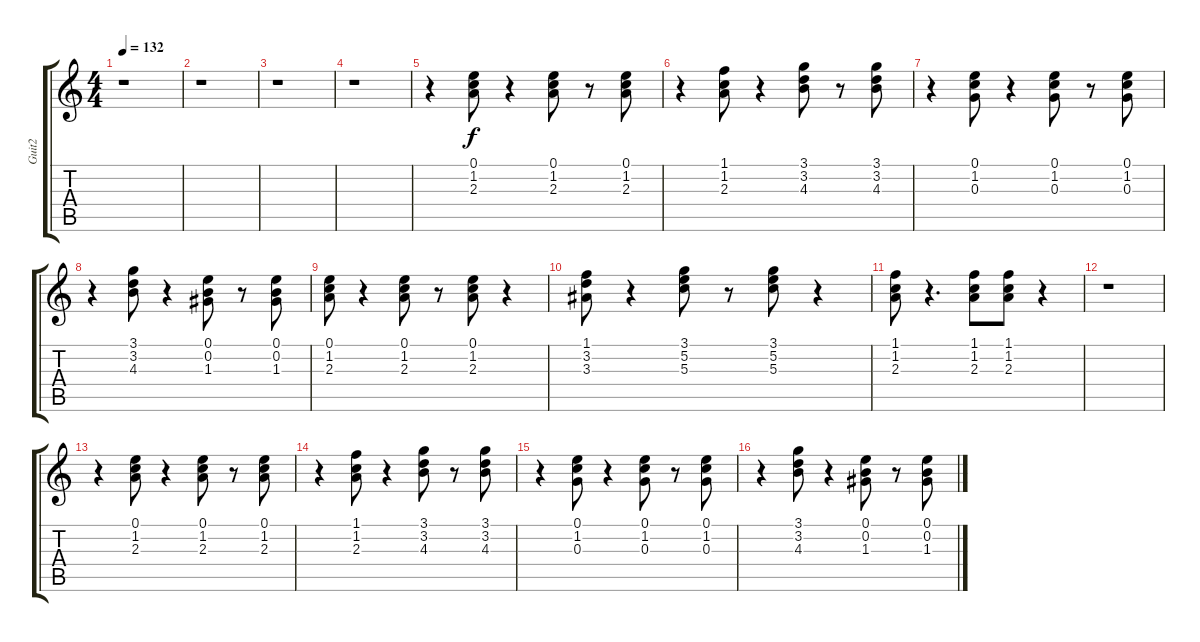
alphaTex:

\track ("Guit2" "Guit2") {instrument electricguitarclean}
\staff {score tabs}
\tuning (E4 B3 G3 D3 A2 E2) {hide}
\ts (4 4)
\tempo 132
\clef g2
\ks c
r.1{dy f} |
r.1 |
r.1 |
r.1 |
r.4 (0.1 1.2 2.3).8 r.4 (0.1 1.2 2.3).8 r.8 (0.1 1.2 2.3).8 |
r.4 (1.1 1.2 2.3).8 r.4 (3.1 3.2 4.3).8 r.8 (3.1 3.2 4.3).8 |
r.4 (0.1 1.2 0.3).8 r.4 (0.1 1.2 0.3).8 r.8 (0.1 1.2 0.3).8 |
r.4 (3.1 3.2 4.3).8 r.4 (0.1 0.2 1.3).8 r.8 (0.1 0.2 1.3).8 |
(0.1 1.2 2.3).8 r.4 (0.1 1.2 2.3).8 r.8 (0.1 1.2 2.3).8 r.4 |
(1.1 3.2 3.3).8 r.4 (3.1 5.2 5.3).8 r.8 (3.1 5.2 5.3).8 r.4 |
(1.1 1.2 2.3).8 r.4{d} (1.1 1.2 2.3).8 (1.1 1.2 2.3).8 r.4 |
r.1 |
r.4 (0.1 1.2 2.3).8 r.4 (0.1 1.2 2.3).8 r.8 (0.1 1.2 2.3).8 |
r.4 (1.1 1.2 2.3).8 r.4 (3.1 3.2 4.3).8 r.8 (3.1 3.2 4.3).8 |
r.4 (0.1 1.2 0.3).8 r.4 (0.1 1.2 0.3).8 r.8 (0.1 1.2 0.3).8 |
r.4 (3.1 3.2 4.3).8 r.4 (0.1 0.2 1.3).8 r.8 (0.1 0.2 1.3).8
